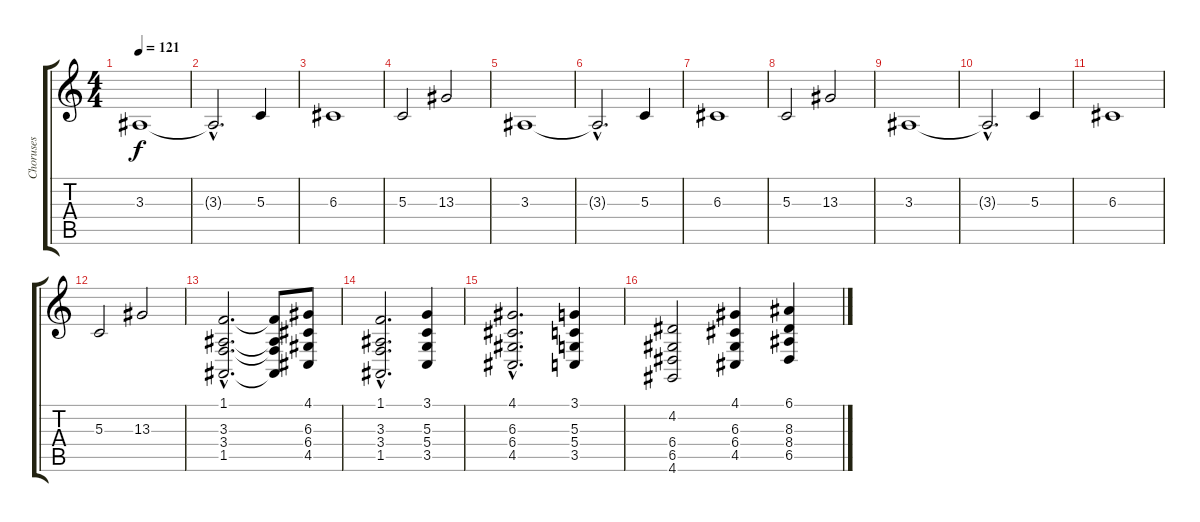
\track ("Choruses" "Choruses") {instrument choiraahs}
\staff {score tabs}
\tuning (E4 B3 G3 D3 A2 E2) {hide}
\ts (4 4)
\tempo 121
\clef g2
\ks c
3.3.1{dy f volume 9} |
3.3{hac t}.2{d} 5.3.4 |
6.3.1 |
5.3.2 13.3.2 |
3.3.1{volume 7} |
3.3{hac t}.2{d} 5.3.4 |
6.3.1 |
5.3.2 13.3.2 |
3.3.1{volume 7} |
3.3{hac t}.2{d} 5.3.4 |
6.3.1 |
5.3.2 13.3.2 |
(1.1{hac} 3.3{hac} 3.4{hac} 1.5{hac}).2{d volume 11} (1.1{t} 3.3{t} 3.4{t} 1.5{t}).8 (4.1 6.3 6.4 4.5).8 |
(1.1{hac} 3.3{hac} 3.4{hac} 1.5{hac}).2{d} (3.1 5.3 5.4 3.5).4 |
(4.1{hac} 6.3{hac} 6.4{hac} 4.5{hac}).2{d} (3.1 5.3 5.4 3.5).4 |
(4.2 6.4 6.5 4.6).2 (4.1 6.3 6.4 4.5).4 (6.1 8.3 8.4 6.5).4
